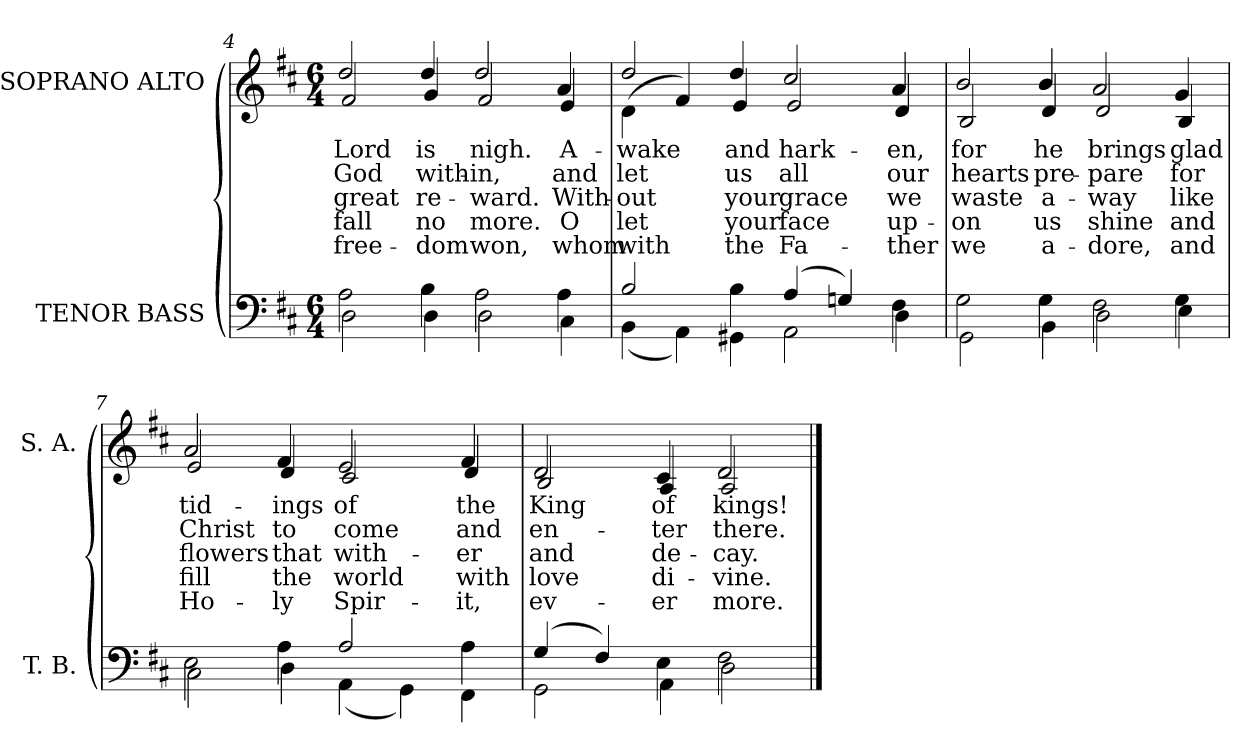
**kern	**kern	**text	**text	**text	**text	**text
*part2	*part1	*part1	*part1	*part1	*part1	*part1
*staff2	*staff1	*staff1	*staff1	*staff1	*staff1	*staff1
*I"TENOR BASS	*I"SOPRANO ALTO	*	*	*	*	*
*I'T. B.	*I'S. A.	*	*	*	*	*
*clefF4	*clefG2	*	*	*	*	*
*k[f#c#]	*k[f#c#]	*	*	*	*	*
*D:	*D:	*	*	*	*	*
*M6/4	*M6/4	*	*	*	*	*
=4	=4	=4	=4	=4	=4	=4
*^	*	*	*	*	*	*
!	!	!	!LO:LY:b:color=#000000	!LO:LY:b:color=#000000	!LO:LY:b:color=#000000	!LO:LY:b:color=#000000	!LO:LY:b:color=#000000
*	*	*^	*	*	*	*	*
2Ai\	2Di\	2ddi/	2f#i/	Lord	God	great	fall	free-
!	!	!	!	!LO:LY:b:color=#000000	!LO:LY:b:color=#000000	!LO:LY:b:color=#000000	!LO:LY:b:color=#000000	!LO:LY:b:color=#000000
4Bi\	4Di\	4ddi/	4gi/	is	with-	re-	no	-dom
!	!	!	!	!LO:LY:b:color=#000000	!LO:LY:b:color=#000000	!LO:LY:b:color=#000000	!LO:LY:b:color=#000000	!LO:LY:b:color=#000000
2Ai\	2Di\	2ddi/	2f#i/	nigh.	-in,	-ward.	more.	won,
!	!	!	!	!LO:LY:b:color=#000000	!LO:LY:b:color=#000000	!LO:LY:b:color=#000000	!LO:LY:b:color=#000000	!LO:LY:b:color=#000000
4Ai\	4C#i\	4ai/	4ei/	A-	and	With-	O	whom
!!LO:LB:g=z	!!
=5	=5	=5	=5	=5	=5	=5	=5	=5
!	!	!	!	!LO:LY:b:color=#000000	!LO:LY:b:color=#000000	!LO:LY:b:color=#000000	!LO:LY:b:color=#000000	!LO:LY:b:color=#000000
2Bi/	(4BBi\	2ddi/	(4di\	-wake	let	-out	let	with
.	4AAi\)	.	4f#i/)	.	.	.	.	.
!	!	!	!	!LO:LY:b:color=#000000	!LO:LY:b:color=#000000	!LO:LY:b:color=#000000	!LO:LY:b:color=#000000	!LO:LY:b:color=#000000
4Bi\	4GG#Xi\	4ddi/	4ei/	and	us	your	your	the
!	!	!	!	!LO:LY:b:color=#000000	!LO:LY:b:color=#000000	!LO:LY:b:color=#000000	!LO:LY:b:color=#000000	!LO:LY:b:color=#000000
(4Ai/	2AAi\	2cc#i/	2ei/	hark-	all	grace	face	Fa-
4Gni/)	.	.	.	.	.	.	.	.
!	!	!	!	!LO:LY:b:color=#000000	!LO:LY:b:color=#000000	!LO:LY:b:color=#000000	!LO:LY:b:color=#000000	!LO:LY:b:color=#000000
4F#i\	4Di\	4ai/	4di/	-en,	our	we	up-	-ther
=6	=6	=6	=6	=6	=6	=6	=6	=6
!	!	!	!	!LO:LY:b:color=#000000	!LO:LY:b:color=#000000	!LO:LY:b:color=#000000	!LO:LY:b:color=#000000	!LO:LY:b:color=#000000
2Gi\	2GGi\	2bi/	2Bi/	for	hearts	waste	-on	we
!	!	!	!	!LO:LY:b:color=#000000	!LO:LY:b:color=#000000	!LO:LY:b:color=#000000	!LO:LY:b:color=#000000	!LO:LY:b:color=#000000
4Gi\	4BBi\	4bi/	4di/	he	pre-	a-	us	a-
!	!	!	!	!LO:LY:b:color=#000000	!LO:LY:b:color=#000000	!LO:LY:b:color=#000000	!LO:LY:b:color=#000000	!LO:LY:b:color=#000000
2F#i\	2Di\	2ai/	2di/	brings	-pare	-way	shine	-dore,
!	!	!	!	!LO:LY:b:color=#000000	!LO:LY:b:color=#000000	!LO:LY:b:color=#000000	!LO:LY:b:color=#000000	!LO:LY:b:color=#000000
4Gi\	4Ei\	4gi/	4Bi/	glad	for	like	and	and
!!LO:LB:g=z	!!
=7	=7	=7	=7	=7	=7	=7	=7	=7
!	!	!	!	!LO:LY:b:color=#000000	!LO:LY:b:color=#000000	!LO:LY:b:color=#000000	!LO:LY:b:color=#000000	!LO:LY:b:color=#000000
2Ei\	2C#i\	2ai/	2ei/	tid-	Christ	flowers	fill	Ho-
!	!	!	!	!LO:LY:b:color=#000000	!LO:LY:b:color=#000000	!LO:LY:b:color=#000000	!LO:LY:b:color=#000000	!LO:LY:b:color=#000000
4Ai\	4Di\	4f#i/	4di/	-ings	to	that	the	-ly
!	!	!	!	!LO:LY:b:color=#000000	!LO:LY:b:color=#000000	!LO:LY:b:color=#000000	!LO:LY:b:color=#000000	!LO:LY:b:color=#000000
2Ai/	(4AAi\	2ei/	2c#i/	of	come	with-	world	Spir-
.	4GGi\)	.	.	.	.	.	.	.
!	!	!	!	!LO:LY:b:color=#000000	!LO:LY:b:color=#000000	!LO:LY:b:color=#000000	!LO:LY:b:color=#000000	!LO:LY:b:color=#000000
4Ai\	4FF#i\	4f#i/	4di/	the	and	-er	with	-it,
=8	=8	=8	=8	=8	=8	=8	=8	=8
!	!	!	!	!LO:LY:b:color=#000000	!LO:LY:b:color=#000000	!LO:LY:b:color=#000000	!LO:LY:b:color=#000000	!LO:LY:b:color=#000000
(4Gi/	2GGi\	2di/	2Bi/	King	en-	and	love	ev-
4F#i/)	.	.	.	.	.	.	.	.
!	!	!	!	!LO:LY:b:color=#000000	!LO:LY:b:color=#000000	!LO:LY:b:color=#000000	!LO:LY:b:color=#000000	!LO:LY:b:color=#000000
4Ei\	4AAi\	4c#i/	4Ai/	of	-ter	de-	di-	-er
!	!	!	!	!LO:LY:b:color=#000000	!LO:LY:b:color=#000000	!LO:LY:b:color=#000000	!LO:LY:b:color=#000000	!LO:LY:b:color=#000000
2F#i\	2Di\	2di/	2Ai/	kings!	there.	-cay.	-vine.	more.
*v	*v	*	*	*	*	*	*	*
*	*v	*v	*	*	*	*	*
==	==	==	==	==	==	==
*-	*-	*-	*-	*-	*-	*-
